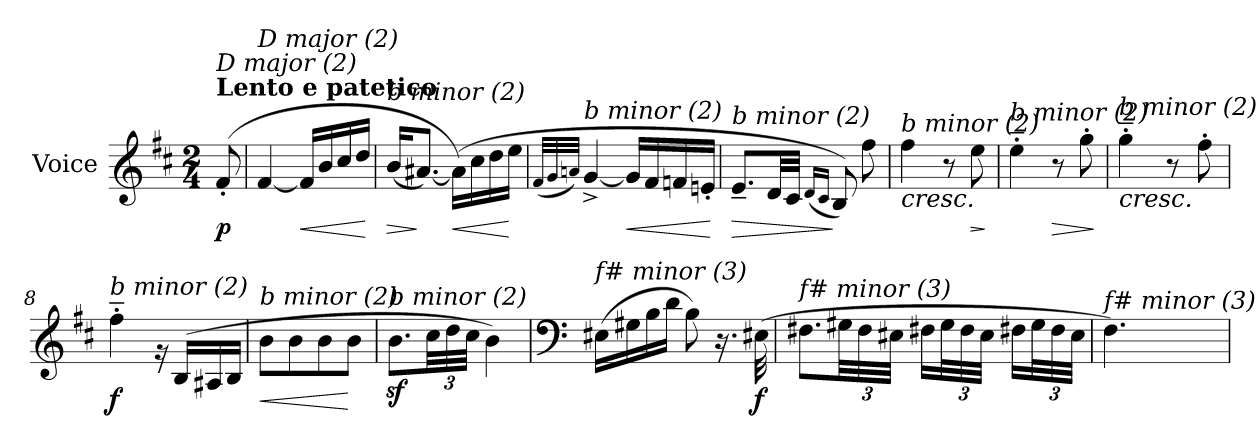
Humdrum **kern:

**kern	**dynam
*part1	*part1
*staff1	*staff1
*I"Voice	*
*I'V	*
*clefG2	*
*k[f#c#]	*
*D:	*
*M2/4	*
=	=
!LO:TX:a:B:t=Lento e patetico	!
!LO:TX:i:t=D major (2)	!
!	!LO:DY:b
(>8f#'</	p
=1	=1
!LO:TX:i:t=D major (2)	!
[4f#/	.
!	!LO:HP:b
16f#/LL]	<
16b/	.
16cc#/	.
16dd/JJ	.
.	[
=2	=2
!LO:TX:i:t=b minor (2)	!
!	!LO:HP:b
(<16b/KL	>
[8.a#X/J)	]
!	!LO:HP:b
(>16a#\LL])	<
16cc#\	.
16dd\	.
16ee\JJ	[
=3	=3
(<32qf#/LLL	.
32qg/	.
32qan/JJJ)	.
!LO:TX:i:t=b minor (2)	!
[4g^</	.
!	!LO:HP:b
16g/LL]	<
16f#/	.
16fni/	.
16en'</JJ	.
.	[
!!LO:LB:g=z
=4	=4
!LO:TX:i:t=b minor (2)	!
!	!LO:HP:b
8.e~</L	>
32d/LL	.
32c#/JJJ	.
(<16qd/LL	.
16qc#/JJ	.
8B/))	]
8ff#\	.
=5	=5
!LO:TX:i:t=b minor (2)	!
!	!LO:HP:b
4ff#\	<
8r	.
!	!LO:HP:b
8ee\	>
.	[ ]
=6	=6
!LO:TX:i:t=b minor (2)	!
4ee~>'>\	.
!	!LO:HP:b
8r	>
8gg'>\	.
.	]
=7	=7
!LO:TX:b:i:t=cresc.	!
!LO:TX:i:t=b minor (2)	!
4gg~>'>\	.
8r	.
8ff#'>\	.
=8	=8
!LO:TX:i:t=b minor (2)	!
!	!LO:DY:b
4ff#~>'>\	f
16rg	.
(>16B/LL	.
16A#X/	.
16B/JJ	.
=9	=9
!LO:TX:i:t=b minor (2)	!
!	!LO:HP:b
8b\L	<
8b\	.
8b\	.
8b\J	[
!!LO:LB:g=z
=10	=10
!LO:TX:i:t=b minor (2)	!
8.bz<\L	.
*Xbrackettup	*
48cc#\LL	.
48dd\	.
48cc#\JJJ	.
4b\)	.
=11	=11
*clefF4	*
!LO:TX:i:t=f# minor (3)	!
(>16E#X\LL	.
16G#X\	.
16B\	.
16d\JJ	.
8B\)	.
16.r	.
!	!LO:DY:b
(>32E#X\	f
=12	=12
!LO:TX:i:t=f# minor (3)	!
8.F#X\L	.
48G#X\LL	.
48F#\	.
48E#X\JJJ	.
16F#X\LL	.
48G#\L	.
48F#\	.
48E#\JJJ	.
16F#X\LL	.
48G#\L	.
48F#\	.
48E#\JJJ	.
=13	=13
!LO:TX:i:t=f# minor (3)	!
4.F#\)	.
=	=
*-	*-
